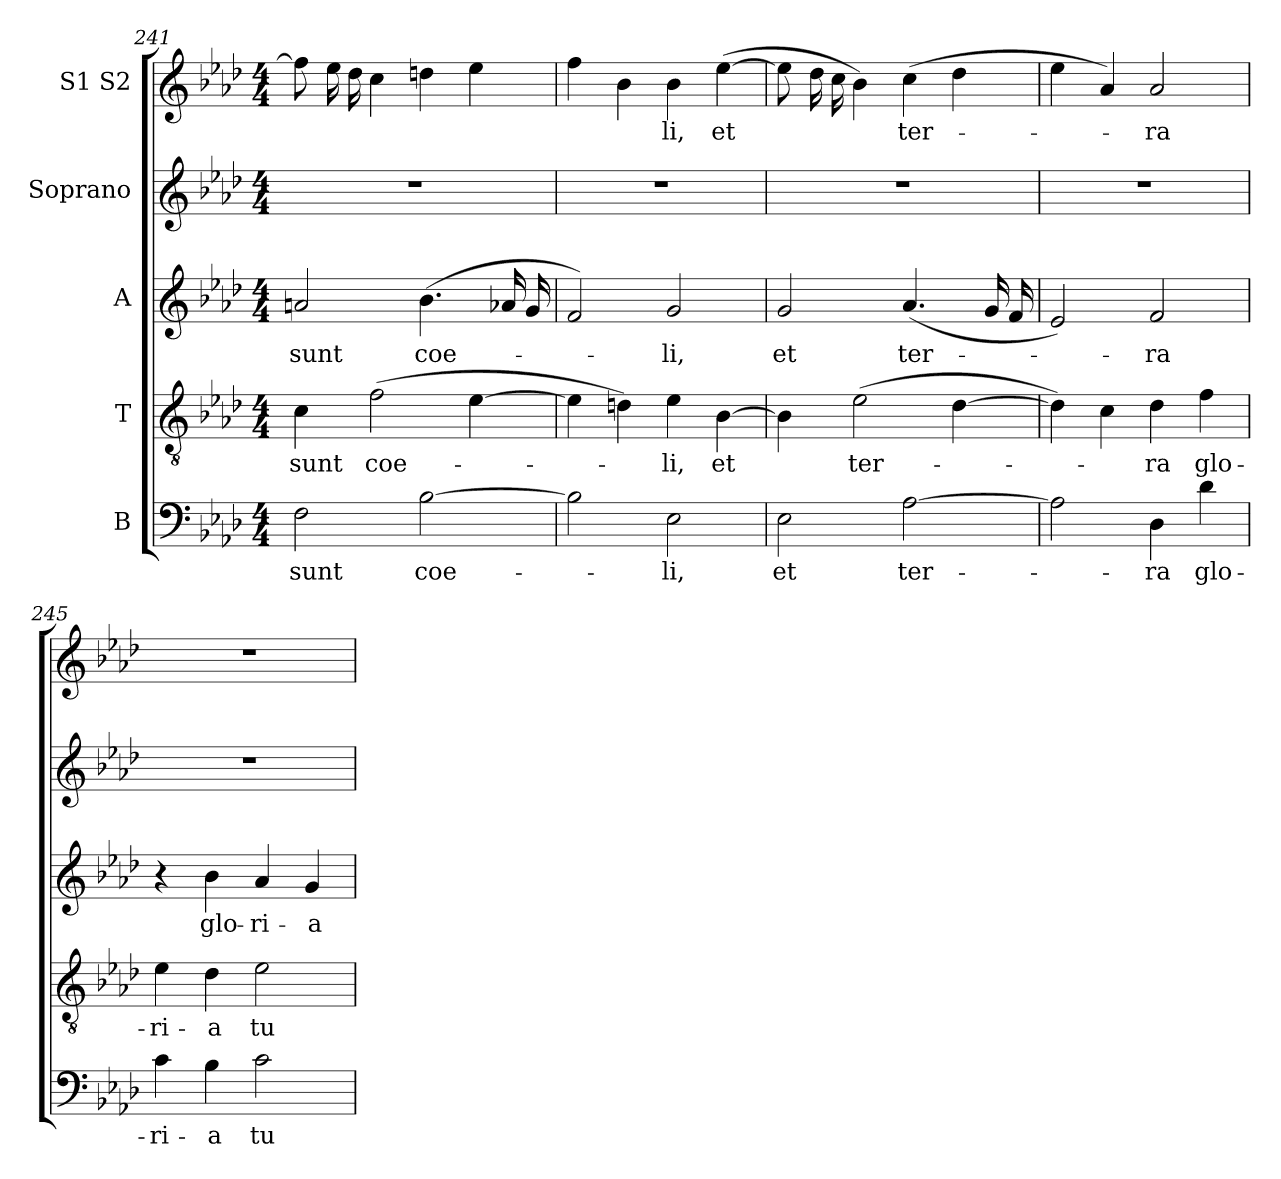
**kern	**text	**kern	**text	**kern	**text	**kern	**kern	**text
*part5	*part5	*part4	*part4	*part3	*part3	*part2	*part1	*part1
*staff5	*staff5	*staff4	*staff4	*staff3	*staff3	*staff2	*staff1	*staff1
*I"B	*	*I"T	*	*I"A	*	*I"Soprano	*I"S1 S2	*
*clefF4	*	*clefGv2	*	*clefG2	*	*clefG2	*clefG2	*
*	*	*ITrd7c12	*	*	*	*	*	*
*k[b-e-a-d-]	*	*k[b-e-a-d-]	*	*k[b-e-a-d-]	*	*k[b-e-a-d-]	*k[b-e-a-d-]	*
*f:	*	*f:	*	*f:	*	*f:	*f:	*
*M4/4	*	*M4/4	*	*M4/4	*	*M4/4	*M4/4	*
=241	=241	=241	=241	=241	=241	=241	=241	=241
!	!LO:LY:b:color=#000000	!	!	!	!	!	!	!
!	!	!	!LO:LY:b:color=#000000	!	!	!	!	!
!	!	!	!	!	!LO:LY:b:color=#000000	!	!	!
2Fi\	sunt	4Ci\	sunt	2ani/	sunt	1r	8ffi\]	.
.	.	.	.	.	.	.	16ee-i\	.
.	.	.	.	.	.	.	16dd-i\	.
!	!	!	!LO:LY:b:color=#000000	!	!	!	!	!
.	.	(2Fi\	coe-	.	.	.	4cci\	.
!	!LO:LY:b:color=#000000	!	!	!	!	!	!	!
!	!	!	!	!	!LO:LY:b:color=#000000	!	!	!
[2B-i\	coe-	.	.	(4.b-i\	coe-	.	4ddni\	.
.	.	[4E-i\	.	.	.	.	4ee-i\	.
.	.	.	.	16a-Xi/	.	.	.	.
.	.	.	.	16gi/	.	.	.	.
!!LO:LB:g=z
=242	=242	=242	=242	=242	=242	=242	=242	=242
2B-i\]	.	4E-i\]	.	2fi/)	.	1r	4ffi\	.
.	.	4Dni\)	.	.	.	.	4b-i\	.
!	!LO:LY:b:color=#000000	!	!	!	!	!	!	!
!	!	!	!LO:LY:b:color=#000000	!	!	!	!	!
!	!	!	!	!	!LO:LY:b:color=#000000	!	!	!
!	!	!	!	!	!	!	!	!LO:LY:b:color=#000000
2E-i\	-li,	4E-i\	-li,	2gi/	-li,	.	4b-i\	-li,
!	!	!	!LO:LY:b:color=#000000	!	!	!	!	!
!	!	!	!	!	!	!	!	!LO:LY:b:color=#000000
.	.	[4BB-i\	et	.	.	.	([4ee-i\	et
=243	=243	=243	=243	=243	=243	=243	=243	=243
!	!LO:LY:b:color=#000000	!	!	!	!	!	!	!
!	!	!	!	!	!LO:LY:b:color=#000000	!	!	!
2E-i\	et	4BB-i\]	.	2gi/	et	1r	8ee-i\]	.
.	.	.	.	.	.	.	16dd-i\	.
.	.	.	.	.	.	.	16cci\	.
!	!	!	!LO:LY:b:color=#000000	!	!	!	!	!
.	.	(2E-i\	ter-	.	.	.	4b-i\)	.
!	!LO:LY:b:color=#000000	!	!	!	!	!	!	!
!	!	!	!	!	!LO:LY:b:color=#000000	!	!	!
!	!	!	!	!	!	!	!	!LO:LY:b:color=#000000
[2A-i\	ter-	.	.	(4.a-i/	ter-	.	(4cci\	ter-
.	.	[4D-i\	.	.	.	.	4dd-i\	.
.	.	.	.	16gi/	.	.	.	.
.	.	.	.	16fi/	.	.	.	.
=244	=244	=244	=244	=244	=244	=244	=244	=244
2A-i\]	.	4D-i\])	.	2e-i/)	.	1r	4ee-i\	.
.	.	4Ci\	.	.	.	.	4a-i/)	.
!	!LO:LY:b:color=#000000	!	!	!	!	!	!	!
!	!	!	!LO:LY:b:color=#000000	!	!	!	!	!
!	!	!	!	!	!LO:LY:b:color=#000000	!	!	!
!	!	!	!	!	!	!	!	!LO:LY:b:color=#000000
4D-i\	-ra	4D-i\	-ra	2fi/	-ra	.	2a-i/	-ra
!	!LO:LY:b:color=#000000	!	!	!	!	!	!	!
!	!	!	!LO:LY:b:color=#000000	!	!	!	!	!
4d-i\	glo-	4Fi\	glo-	.	.	.	.	.
=245	=245	=245	=245	=245	=245	=245	=245	=245
!	!LO:LY:b:color=#000000	!	!	!	!	!	!	!
!	!	!	!LO:LY:b:color=#000000	!	!	!	!	!
4ci\	-ri-	4E-i\	-ri-	4r	.	1r	1r	.
!	!LO:LY:b:color=#000000	!	!	!	!	!	!	!
!	!	!	!LO:LY:b:color=#000000	!	!	!	!	!
!	!	!	!	!	!LO:LY:b:color=#000000	!	!	!
4B-i\	-a	4D-i\	-a	4b-i\	glo-	.	.	.
!	!LO:LY:b:color=#000000	!	!	!	!	!	!	!
!	!	!	!LO:LY:b:color=#000000	!	!	!	!	!
!	!	!	!	!	!LO:LY:b:color=#000000	!	!	!
2ci\	tu-	2E-i\	tu-	4a-i/	-ri-	.	.	.
!	!	!	!	!	!LO:LY:b:color=#000000	!	!	!
.	.	.	.	4gi/	-a	.	.	.
=	=	=	=	=	=	=	=	=
*-	*-	*-	*-	*-	*-	*-	*-	*-
